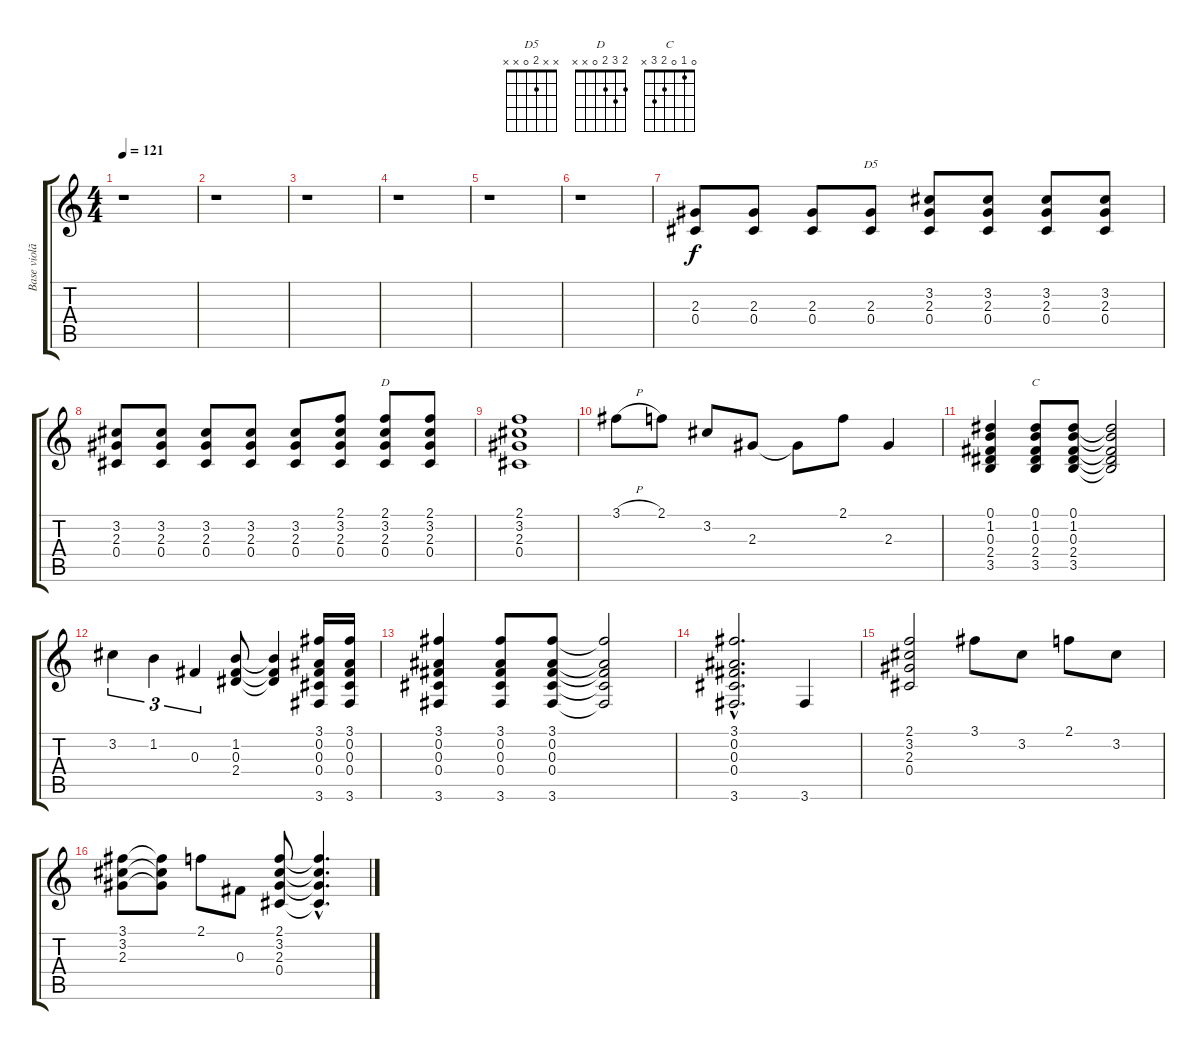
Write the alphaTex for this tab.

\track ("Base violão" "Base violã") {instrument acousticguitarsteel}
\staff {score tabs}
\tuning (Eb4 Bb3 Gb3 Db3 Ab2 Eb2) {hide}
\chord ("D5" x x 2 0 x x)
\chord ("D" 2 3 2 0 x x)
\chord ("C" 0 1 0 2 3 x)
\ts (4 4)
\tempo 121
\clef g2
\ks c
r.1{dy f instrument acousticguitarsteel} |
r.1 |
r.1 |
r.1 |
r.1 |
r.1 |
(2.3 0.4).8 (2.3 0.4).8 (2.3 0.4).8 (2.3 0.4).8{ch "D5"} (3.2 2.3 0.4).8 (3.2 2.3 0.4).8 (3.2 2.3 0.4).8 (3.2 2.3 0.4).8 |
(3.2 2.3 0.4).8 (3.2 2.3 0.4).8 (3.2 2.3 0.4).8 (3.2 2.3 0.4).8 (3.2 2.3 0.4).8 (2.1 3.2 2.3 0.4).8 (2.1 3.2 2.3 0.4).8{ch "D"} (2.1 3.2 2.3 0.4).8 |
(2.1 3.2 2.3 0.4).1 |
3.1{h}.8 2.1.8 3.2.8 2.3.8 2.3{t}.8 2.1.8 2.3.4 |
(0.1 1.2 0.3 2.4 3.5).4 (0.1 1.2 0.3 2.4 3.5).8{ch "C"} (0.1 1.2 0.3 2.4 3.5).8 (0.1{t} 1.2{t} 0.3{t} 2.4{t} 3.5{t}).2 |
3.2.4{tu (3 2)} 1.2.4{tu (3 2)} 0.3.4{tu (3 2)} (1.2 0.3 2.4).8 (1.2{t} 0.3{t} 2.4{t}).4 (3.1 0.2 0.3 0.4 3.6).16 (3.1 0.2 0.3 0.4 3.6).16 |
(3.1 0.2 0.3 0.4 3.6).4 (3.1 0.2 0.3 0.4 3.6).8 (3.1 0.2 0.3 0.4 3.6).8 (3.1{t} 0.2{t} 0.3{t} 0.4{t} 3.6{t}).2 |
(3.1{hac} 0.2{hac} 0.3{hac} 0.4{hac} 3.6{hac}).2{d} 3.6.4 |
(2.1 3.2 2.3 0.4).2 3.1.8 3.2.8 2.1.8 3.2.8 |
(3.1 3.2 2.3).8 (3.1{t} 3.2{t} 2.3{t}).8 2.1.8 0.3.8 (2.1 3.2 2.3 0.4).8 (2.1{hac t} 3.2{hac t} 2.3{hac t} 0.4{hac t}).4{d}
